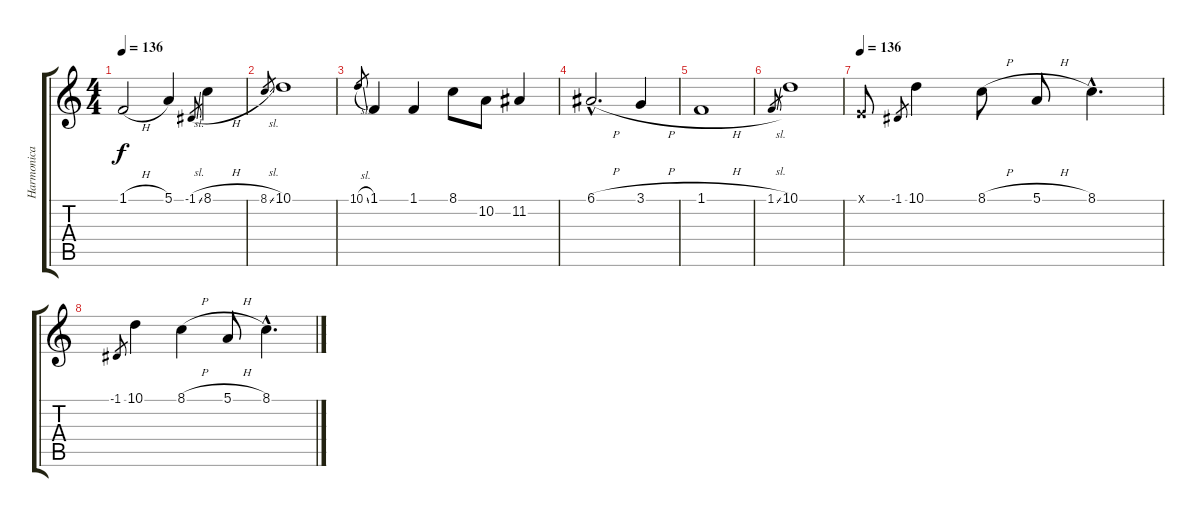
\track ("Harmonica" "Harmonica") {instrument harmonica}
\staff {score tabs}
\tuning (E4 B3 G3 D3 A2 E2) {hide}
\ts (4 4)
\tempo 136
\tempo 120
\tempo 136
\clef g2
\ks c
1.1{h}.2{dy f instrument harmonica} 5.1.4 -1.1{sl}.8{gr} 8.1{h}.4 |
8.1{sl}.8{gr} 10.1.1 |
10.1{sl}.8{gr} 1.1.4 1.1.4 8.1.8 10.2.8 11.2.4 |
6.1{h hac}.2{d} 3.1{h}.4 |
1.1{h}.1 |
1.1{sl}.8{gr} 10.1.1 |
\tempo 136
0.1{x}.8 -1.1.8{gr} 10.1.4 8.1{h}.8 5.1{h}.8 8.1{hac}.4{d} |
-1.1.8{gr} 10.1.4 8.1{h}.4 5.1{h}.8 8.1{hac}.4{d}
